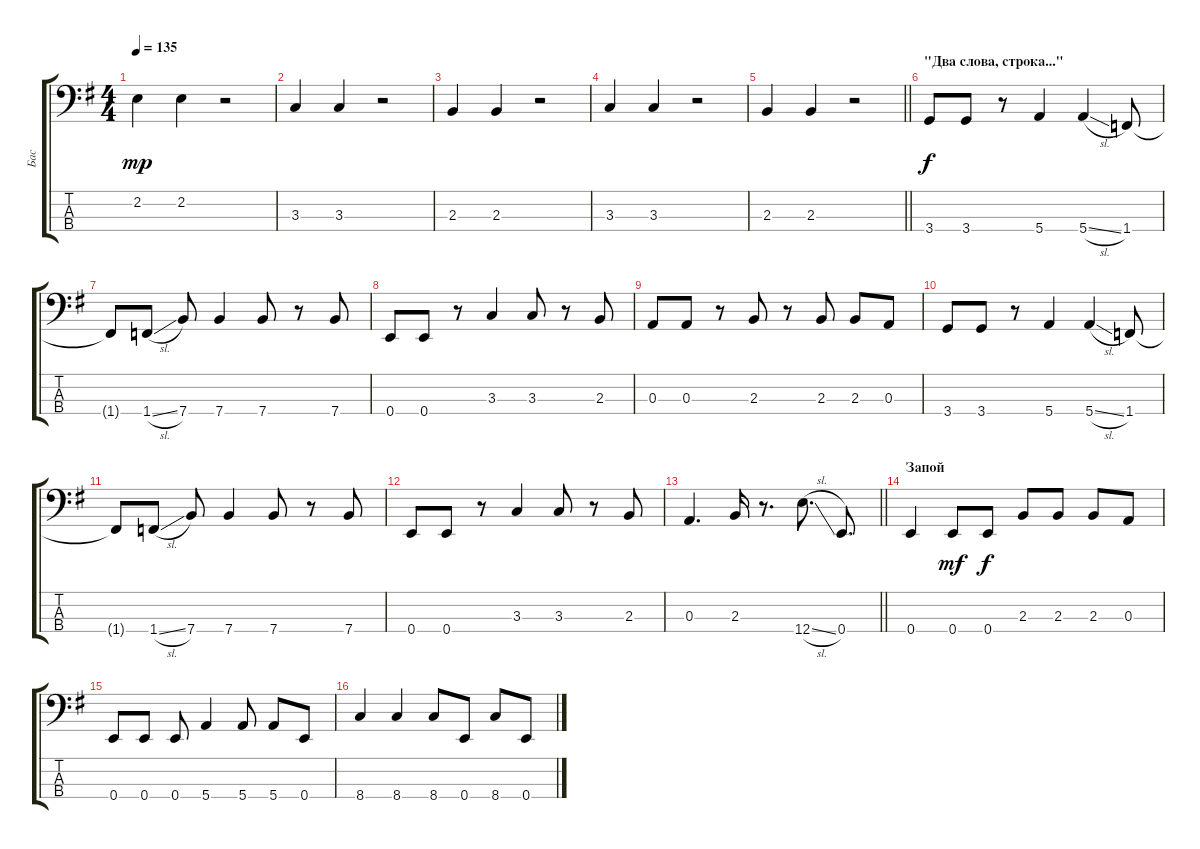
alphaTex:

\track ("Бас" "Бас") {instrument electricbassfinger}
\staff {score tabs}
\tuning (G2 D2 A1 E1) {hide}
\ts (4 4)
\tempo 135
\clef f4
\ks eminor
2.2.4{dy mp} 2.2.4 r.2 |
3.3.4 3.3.4 r.2 |
2.3.4 2.3.4 r.2 |
3.3.4 3.3.4 r.2 |
\barLineRight lightlight
2.3.4 2.3.4 r.2 |
\section ("" "\"Два слова, строка...\"")
3.4.8{dy f} 3.4.8 r.8 5.4.4 5.4{sl}.4 1.4.8 |
1.4{t}.8 1.4{sl}.8 7.4.8 7.4.4 7.4.8 r.8 7.4.8 |
0.4.8 0.4.8 r.8 3.3.4 3.3.8 r.8 2.3.8 |
0.3.8 0.3.8 r.8 2.3.8 r.8 2.3.8 2.3.8 0.3.8 |
3.4.8 3.4.8 r.8 5.4.4 5.4{sl}.4 1.4.8 |
1.4{t}.8 1.4{sl}.8 7.4.8 7.4.4 7.4.8 r.8 7.4.8 |
0.4.8 0.4.8 r.8 3.3.4 3.3.8 r.8 2.3.8 |
\barLineRight lightlight
0.3.4{d} 2.3.16 r.8{d} 12.4{sl}.8{d} 0.4.8{d} |
\section ("" "Запой")
0.4.4 0.4.8{dy mf} 0.4.8{dy f} 2.3.8 2.3.8 2.3.8 0.3.8 |
0.4.8 0.4.8 0.4.8 5.4.4 5.4.8 5.4.8 0.4.8 |
8.4.4 8.4.4 8.4.8 0.4.8 8.4.8 0.4.8
